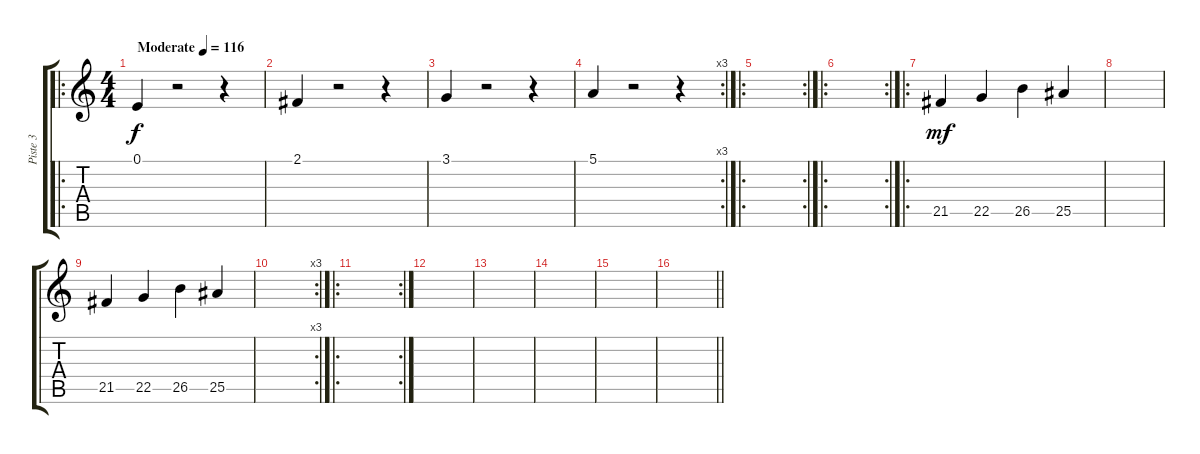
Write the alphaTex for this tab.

\track ("Piste 3" "Piste 3") {instrument pad7halo}
\staff {score tabs}
\tuning (E4 B3 G3 D3 A2 E2) {hide}
\ro
\ts (4 4)
\tempo (116 "Moderate")
\clef g2
\ks c
0.1.4{dy f instrument pad7halo} r.2 r.4 |
2.1.4 r.2 r.4 |
3.1.4 r.2 r.4 |
\rc 3
5.1.4 r.2 r.4 |
\ro
\rc 2
|
\ro
\rc 2
|
\ro
21.5.4{dy mf} 22.5.4 26.5.4 25.5.4 |
|
21.5.4 22.5.4 26.5.4 25.5.4 |
\rc 3
|
\ro
\rc 2
|
|
|
|
|
\barLineRight lightlight
